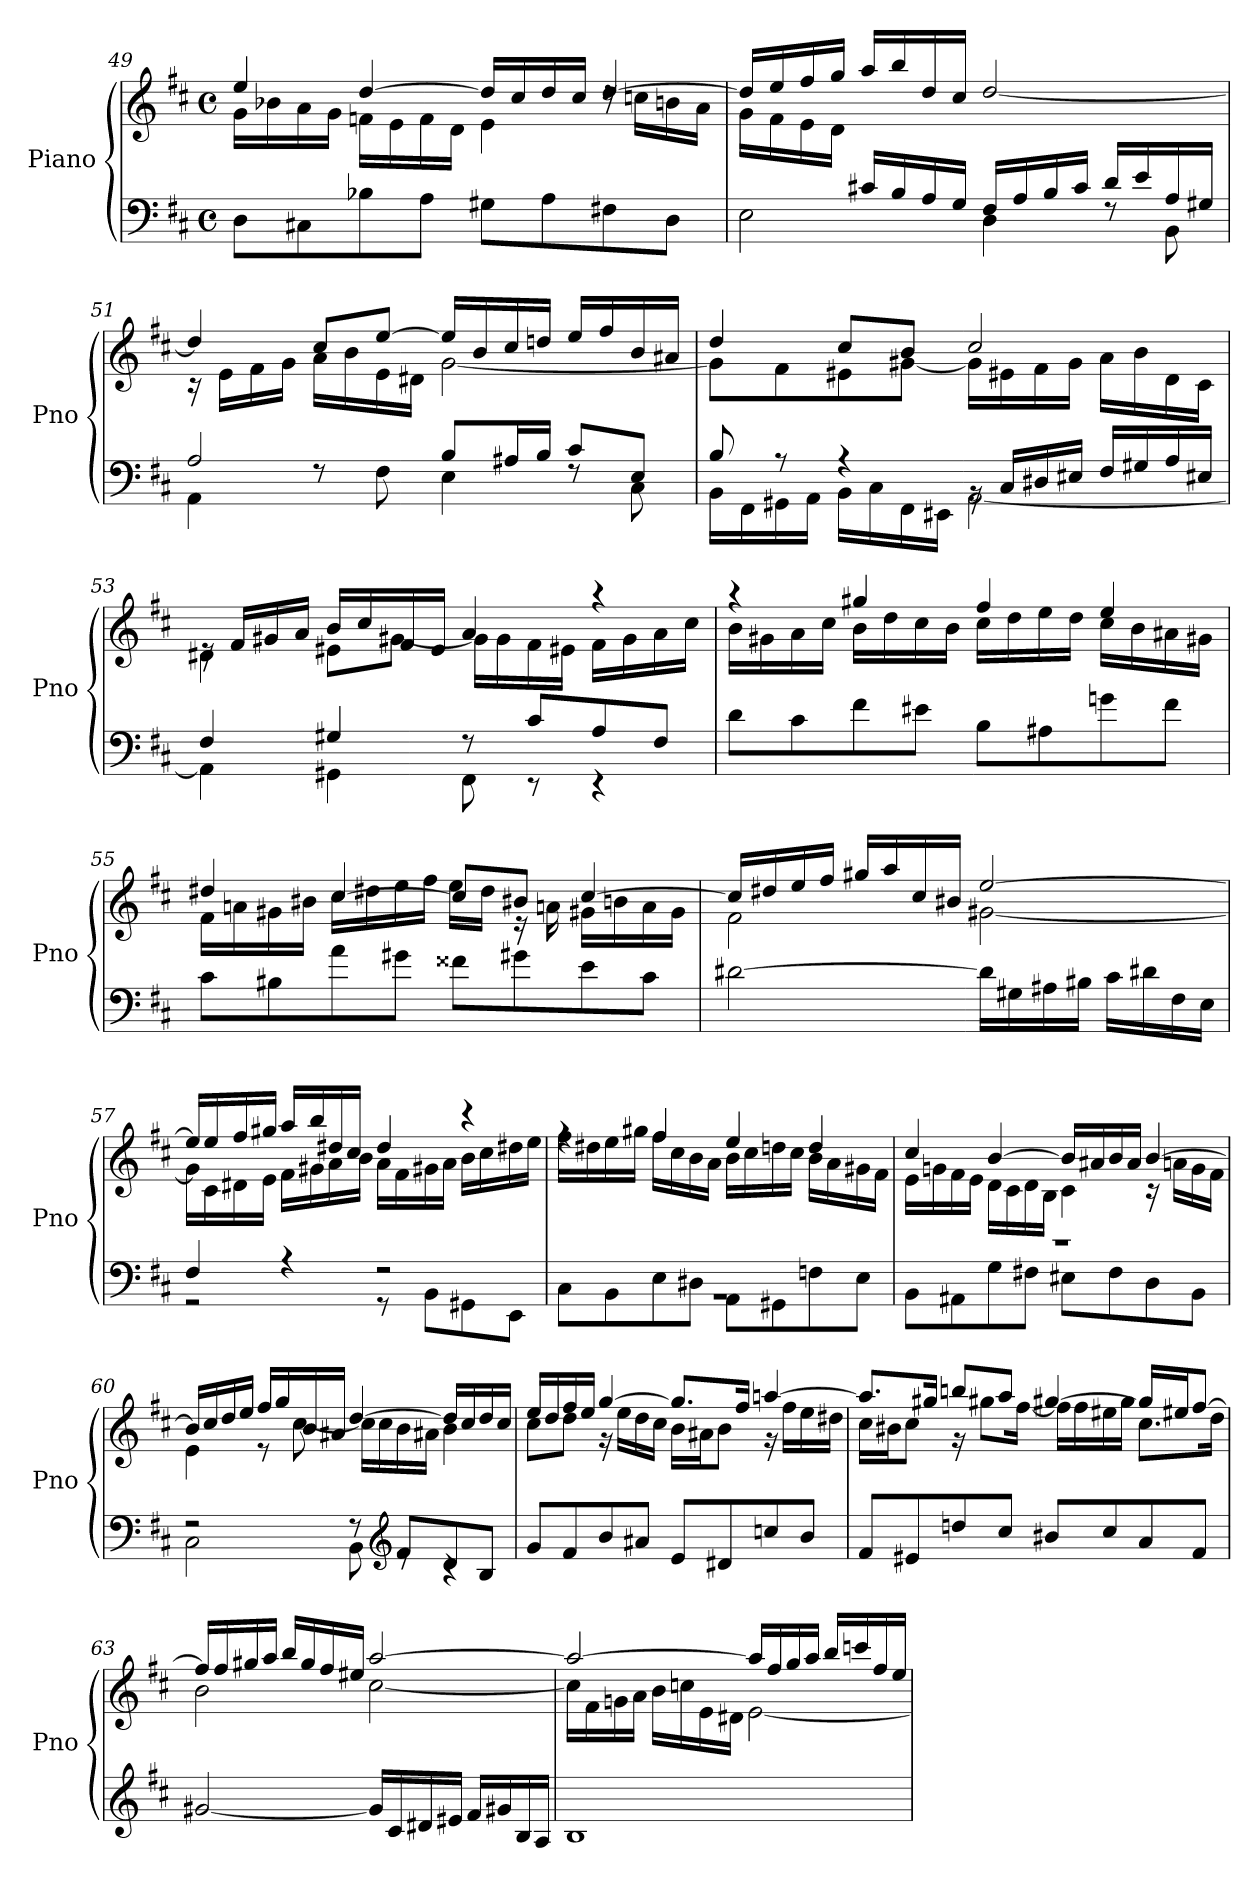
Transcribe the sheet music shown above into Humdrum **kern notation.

**kern	**kern
*part1	*part1
*staff2	*staff1
*I"Piano	*
*I'Pno	*
*clefF4	*clefG2
*k[f#c#]	*k[f#c#]
*M4/4	*M4/4
*met(c)	*met(c)
=49	=49
*	*^
8D\L	4ee/	16g\LL
.	.	16b-X\
8C#X\	.	16a\
.	.	16g\JJ
8B-X\	[4dd/	16fn\LL
.	.	16e\
8A\J	.	16f\
.	.	16d\JJ
8G#X\L	16dd/LL]	4e\
.	16cc#/	.
8A\	16dd/	.
.	16cc#/JJ	.
8F#X\	[4dd/	16rdd
.	.	16ccn\LL
8D\J	.	16bn\
.	.	16a\JJ
!!LO:LB:g=z	!!
=50	=50	=50
*^	*	*
4ryy	2E\	16dd/LL]	16g\LL
.	.	16ee/	16f#\
.	.	16ff#/	16e\
.	.	16gg/JJ	16d\JJ
16c#X/LL	.	16aa/LL	2.ryy
16B/	.	16bb/	.
16A/	.	16dd/	.
16G/JJ	.	16cc#/JJ	.
16F#/LL	4D\	[2dd/	.
16A/	.	.	.
16B/	.	.	.
16c#/JJ	.	.	.
16d/LL	8rF	.	.
16e/	.	.	.
16A/	8BB\	.	.
16G#X/JJ	.	.	.
=51	=51	=51	=51
2A/	4AA\	4dd/]	16r
.	.	.	16e\LL
.	.	.	16f#\
.	.	.	16g\JJ
.	8rF	8cc#/L	16a\LL
.	.	.	16b\
.	8F#\	[8ee/J	16e\
.	.	.	16d#X\JJ
8B/L	4E\	16ee/LL]	[2g\
.	.	16b/	.
16A#X/L	.	16cc#/	.
16B/JJ	.	16ddn/JJ	.
8c#/L	8rF	16ee/LL	.
.	.	16ff#/	.
8E/J	8C#\	16b/	.
.	.	16a#X/JJ	.
!!LO:LB:g=z	!!
=52	=52	=52	=52
8B/	16BB\LL	4dd/	8g\L]
.	16FF#\	.	.
8r	16GG#X\	.	8f#\
.	16AA\JJ	.	.
4r	16BB\LL	8cc#/L	8e#X\
.	16C#\	.	.
.	16FF#\	8b/J	[8g#X\J
.	16EE#X\JJ	.	.
16rBB	[2AA\	2cc#/	16g#\LL]
16C#/LL	.	.	16e#X\
16D#X/	.	.	16f#\
16E#X/JJ	.	.	16g#\JJ
16F#/LL	.	.	16a\LL
16G#X/	.	.	16b\
16A/	.	.	16d\
16E#X/JJ	.	.	16c#\JJ
=53	=53	=53	=53
4F#/	4AA\]	16re	4d#X\
.	.	16f#/LL	.
.	.	16g#X/	.
.	.	16a/JJ	.
4G#X/	4GG#X\	16b/LL	8e#X\L
.	.	16cc#/	.
.	.	16f#/	[8g#X\J
.	.	16e#/JJ	.
8rF	8FF#\	4a/	16g#\LL]
.	.	.	16g#\
8c#/L	8r	.	16f#\
.	.	.	16e#X\JJ
8A/	4r	4r	16f#\LL
.	.	.	16g#\
8F#/J	.	.	16a\
.	.	.	16cc#\JJ
*v	*v	*	*
!!LO:LB:g=z	!!
=54	=54	=54
8d\L	4r	16b\LL
.	.	16g#X\
8c#\	.	16a\
.	.	16cc#\JJ
8f#\	4gg#X/	16b\LL
.	.	16dd\
8e#X\J	.	16cc#\
.	.	16b\JJ
8B\L	4ff#/	16cc#\LL
.	.	16dd\
8A#X\	.	16ee\
.	.	16dd\JJ
8gn\	4ee/	16cc#\LL
.	.	16b\
8f#\J	.	16a#X\
.	.	16g#X\JJ
=55	=55	=55
8c#\L	4dd#X/	16f#\LL
.	.	16an\
8B#X\	.	16g#X\
.	.	16b#X\JJ
8a\	[4cc#/	16cc#\LL
.	.	16dd#X\
8g#X\J	.	16ee\
.	.	16ff#\JJ
8f##X\L	8cc#/L]	16ee\LL
.	.	16dd#\JJ
8g#X\	8b#X/J	16r
.	.	16an\
8e\	[4cc#/	16g#X\LL
.	.	16bn\
8c#\J	.	16a\
.	.	16g#\JJ
!!LO:PB:g=z	!!
=56	=56	=56
[2d#X\	16cc#/LL]	2f#\
.	16dd#X/	.
.	16ee/	.
.	16ff#/JJ	.
.	16gg#X/LL	.
.	16aa/	.
.	16cc#/	.
.	16b#X/JJ	.
16d#\LL]	[2ee/	[2g#X\
16G#X\	.	.
16A#X\	.	.
16B#X\JJ	.	.
16c#\LL	.	.
16d#X\	.	.
16F#\	.	.
16E\JJ	.	.
=57	=57	=57
*^	*	*
4F#/	2r	16ee/LL]	16g#\LL]
.	.	16ee/	16c#\
.	.	16ff#/	16d#X\
.	.	16gg#X/JJ	16e\JJ
4r	.	16aa/LL	16f#\LL
.	.	16bb/	16g#X\
.	.	16dd#X/	16a\
.	.	16cc#/JJ	16b\JJ
2r	8r	4dd#/	16a\LL
.	.	.	16f#\
.	8BB\L	.	16g#X\
.	.	.	16a\JJ
.	8GG#X\	4r	16b\LL
.	.	.	16cc#\
.	8EE\J	.	16dd#X\
.	.	.	16ee\JJ
!!LO:LB:g=z	!!
=58	=58	=58	=58
1rBB	8C#\L	4rff	16ff#\LL
.	.	.	16dd#X\
.	8BB\	.	16ee\
.	.	.	16gg#X\JJ
.	8E\	4ff#/	16ff#\LL
.	.	.	16cc#\
.	8D#X\J	.	16b\
.	.	.	16a\JJ
.	8AA\L	4ee/	16b\LL
.	.	.	16cc#\
.	8GG#X\	.	16ddn\
.	.	.	16cc#\JJ
.	8Fn\	4dd/	16b\LL
.	.	.	16a\
.	8E\J	.	16g#X\
.	.	.	16f#\JJ
=59	=59	=59	=59
1r	8BB\L	4cc#/	16e\LL
.	.	.	16gn\
.	8AA#X\	.	16f#\
.	.	.	16e\JJ
.	8G\	[4b/	16d\LL
.	.	.	16c#\
.	8F#X\J	.	16d\
.	.	.	16B\JJ
.	8E#X\L	16b/LL]	4c#\
.	.	16a#X/	.
.	8F#\	16b/	.
.	.	16a#/JJ	.
.	8D\	[4b/	16r
.	.	.	16an\LL
.	8BB\J	.	16g\
.	.	.	16f#\JJ
!!LO:LB:g=z	!!
=60	=60	=60	=60
2r	2C#\	16b/LL]	4e\
.	.	16cc#/	.
.	.	16dd/	.
.	.	16ee/JJ	.
.	.	16ff#/LL	8r
.	.	16gg/	.
.	.	16b/	[8cc#\
.	.	16a#X/JJ	.
8r	8BB\	[4dd/	16cc#\LL]
.	.	.	16cc#\
*clefG2	*	*	*
8f#/L	8re	.	16b\
.	.	.	16a#X\JJ
8d/	4rc	16dd/LL]	4b\
.	.	16cc#/	.
8B/J	.	16dd/	.
.	.	16cc#/JJ	.
*v	*v	*	*
=61	=61	=61
8g/L	16ee/LL	8cc#\L
.	16dd/	.
8f#/	16ff#/	8dd\J
.	16ee/JJ	.
8b/	[4gg/	16r
.	.	16ee\LL
8a#X/J	.	16dd\
.	.	16cc#\JJ
8e/L	8.gg/L]	16b\LL
.	.	16a#X\J
8d#X/	.	8b\J
.	16ff#/Jk	.
8ccn/	[4aan/	16r
.	.	16ff#\LL
8b/J	.	16ee\
.	.	16dd#X\JJ
!!LO:LB:g=z	!!
=62	=62	=62
8f#/L	8.aa/L]	16cc#\LL
.	.	16b#X\J
8e#X/	.	8cc#\J
.	16gg#X/Jk	.
8ddn/	8bbn/L	16r
.	.	8gg#X\L
8cc#/J	8aa/J	.
.	.	[16ff#\Jk
8b#X/L	[4gg#X/	16ff#\LL]
.	.	16ff#\
8cc#/	.	16ee#X\
.	.	16gg#\JJ
8a/	16gg#/LL]	8.cc#\L
.	16ee#X/J	.
8f#/J	[8ff#/J	.
.	.	16dd\Jk
=63	=63	=63
[2g#X/	16ff#/LL]	2b\
.	16ff#/	.
.	16gg#X/	.
.	16aa/JJ	.
.	16bb/LL	.
.	16gg#/	.
.	16ff#/	.
.	16ee#X/JJ	.
16g#/LL]	[2aa/	[2cc#\
16c#/	.	.
16d#X/	.	.
16e#X/JJ	.	.
16f#/LL	.	.
16g#X/	.	.
16B/	.	.
16A/JJ	.	.
!!LO:LB:g=z	!!
=64	=64	=64
1B	2aa/_	16cc#\LL]
.	.	16f#\
.	.	16gn\
.	.	16a\JJ
.	.	16b\LL
.	.	16ccn\
.	.	16e\
.	.	16d#X\JJ
.	16aa/LL]	[2e\
.	16ff#/	.
.	16gg/	.
.	16aa/JJ	.
.	16bb/LL	.
.	16cccn/	.
.	16ff#/	.
.	16ee/JJ	.
*	*v	*v
=	=
*-	*-
